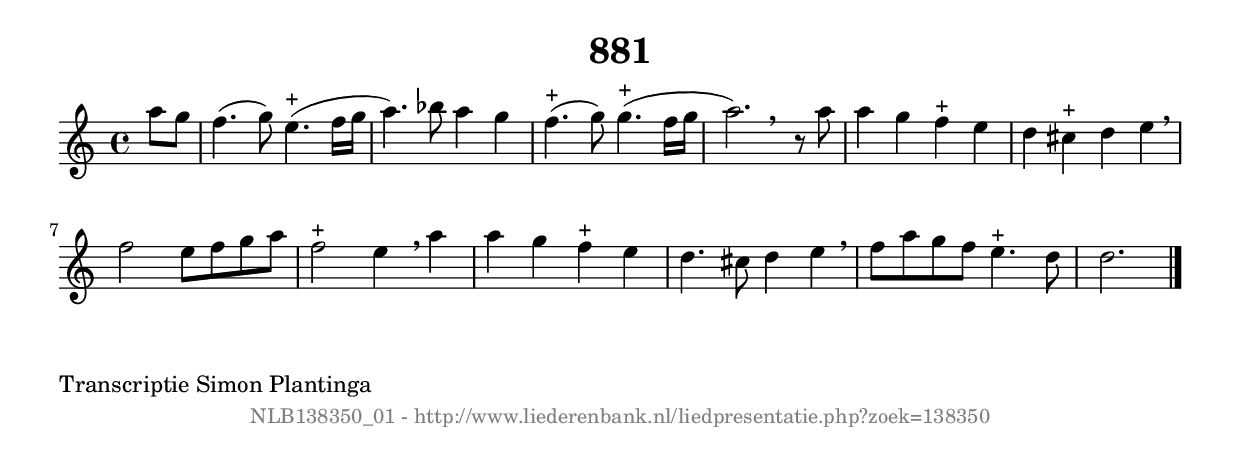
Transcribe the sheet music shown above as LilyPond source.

%
% produced by wce2krn 1.64 (7 June 2014)
%
\version"2.16"
#(append! paper-alist '(("long" . (cons (* 210 mm) (* 2000 mm)))))
#(set-default-paper-size "long")
sb = {\breathe}
mBreak = {\breathe }
bBreak = {\breathe }
x = {\once\override NoteHead #'style = #'cross }
gl=\glissando
itime={\override Staff.TimeSignature #'stencil = ##f }
ficta = {\once\set suggestAccidentals = ##t}
fine = {\once\override Score.RehearsalMark #'self-alignment-X = #1 \mark \markup {\italic{Fine}}}
dc = {\once\override Score.RehearsalMark #'self-alignment-X = #1 \mark \markup {\italic{D.C.}}}
dcf = {\once\override Score.RehearsalMark #'self-alignment-X = #1 \mark \markup {\italic{D.C. al Fine}}}
dcc = {\once\override Score.RehearsalMark #'self-alignment-X = #1 \mark \markup {\italic{D.C. al Coda}}}
ds = {\once\override Score.RehearsalMark #'self-alignment-X = #1 \mark \markup {\italic{D.S.}}}
dsf = {\once\override Score.RehearsalMark #'self-alignment-X = #1 \mark \markup {\italic{D.S. al Fine}}}
dsc = {\once\override Score.RehearsalMark #'self-alignment-X = #1 \mark \markup {\italic{D.S. al Coda}}}
pv = {\set Score.repeatCommands = #'((volta "1"))}
sv = {\set Score.repeatCommands = #'((volta "2"))}
tv = {\set Score.repeatCommands = #'((volta "3"))}
qv = {\set Score.repeatCommands = #'((volta "4"))}
xv = {\set Score.repeatCommands = #'((volta #f))}
\header{ tagline = ""
title = "881"
}
\score {{
\key a \minor
\relative g'
{
\set melismaBusyProperties = #'()
\partial 32*8
\time 4/4
\tempo 4=120
\override Score.MetronomeMark #'transparent = ##t
\override Score.RehearsalMark #'break-visibility = #(vector #t #t #f)
a'8 g8 | f4.( g8) e4.(^"+" f16 g16 | a4.) bes8 a4 g4 | f4.(^"+" g8) g4.(^"+" f16 g16 | a2.) \bar ":|:" \bBreak
r8 a8 | a4 g4 f4^"+" e4 | d4 cis4^"+" d4 e4 \sb | f2 e8 f8 g8 a8 | f2^"+" e4 \mBreak
a4 | a4 g4 f4^"+" e4 | d4. cis8 d4 e4 \sb | f8 a8 g8 f8 e4.^"+" d8 | d2. \bar "|."
 }}
 \midi { }
 \layout {
            indent = 0.0\cm
}
}
\markup { \wordwrap-string #" 
Transcriptie Simon Plantinga
"}
\markup { \vspace #0 } \markup { \with-color #grey \fill-line { \center-column { \smaller "NLB138350_01 - http://www.liederenbank.nl/liedpresentatie.php?zoek=138350" } } }
